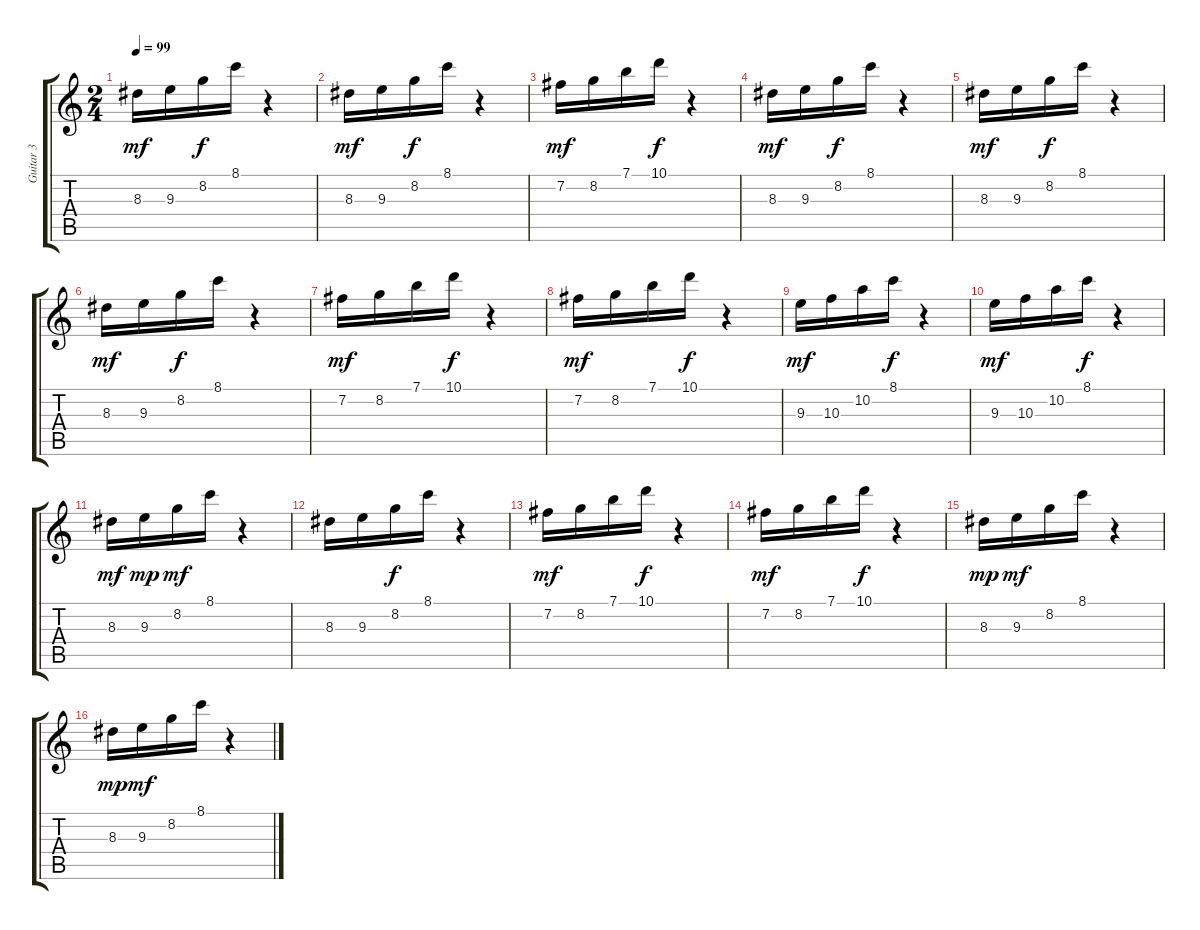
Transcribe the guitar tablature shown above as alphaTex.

\track ("Guitar 3" "Guitar 3") {instrument acousticguitarsteel}
\staff {score tabs}
\tuning (E4 B3 G3 D3 A2 E2) {hide}
\ts (2 4)
\tempo 99
\clef g2
\ks c
8.3.16{dy mf} 9.3.16 8.2.16{dy f} 8.1.16 r.4 |
8.3.16{dy mf} 9.3.16 8.2.16{dy f} 8.1.16 r.4 |
7.2.16{dy mf} 8.2.16 7.1.16 10.1.16{dy f} r.4 |
8.3.16{dy mf} 9.3.16 8.2.16{dy f} 8.1.16 r.4 |
8.3.16{dy mf} 9.3.16 8.2.16{dy f} 8.1.16 r.4 |
8.3.16{dy mf} 9.3.16 8.2.16{dy f} 8.1.16 r.4 |
7.2.16{dy mf} 8.2.16 7.1.16 10.1.16{dy f} r.4 |
7.2.16{dy mf} 8.2.16 7.1.16 10.1.16{dy f} r.4 |
9.3.16{dy mf} 10.3.16 10.2.16 8.1.16{dy f} r.4 |
9.3.16{dy mf} 10.3.16 10.2.16 8.1.16{dy f} r.4 |
8.3.16{dy mf} 9.3.16{dy mp} 8.2.16{dy mf} 8.1.16 r.4 |
8.3.16 9.3.16 8.2.16{dy f} 8.1.16 r.4 |
7.2.16{dy mf} 8.2.16 7.1.16 10.1.16{dy f} r.4 |
7.2.16{dy mf} 8.2.16 7.1.16 10.1.16{dy f} r.4 |
8.3.16{dy mp} 9.3.16{dy mf} 8.2.16 8.1.16 r.4 |
8.3.16{dy mp} 9.3.16{dy mf} 8.2.16 8.1.16 r.4
